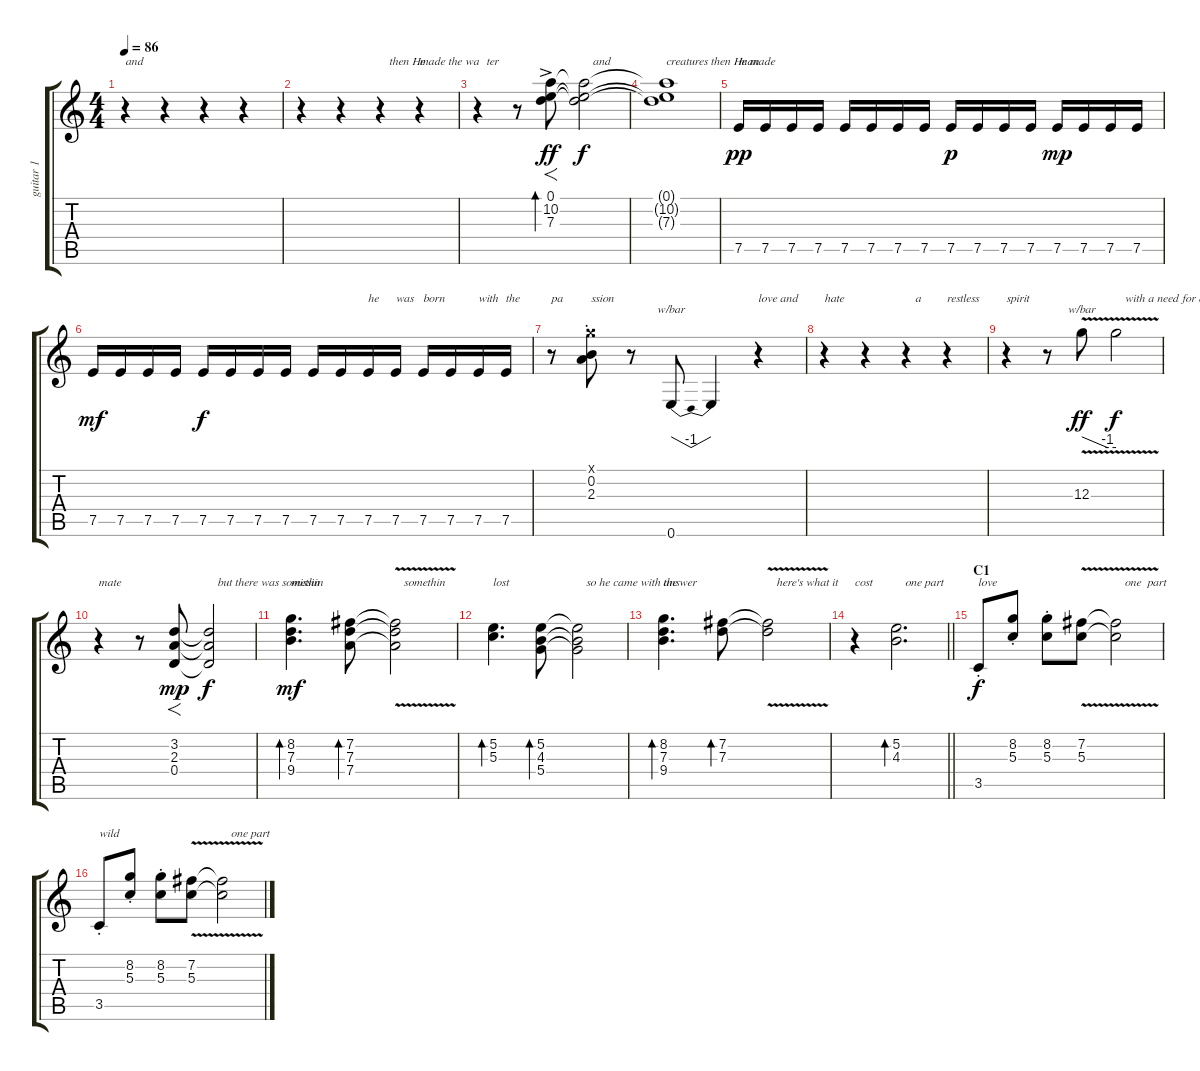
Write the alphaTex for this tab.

\track ("guitar 1" "guitar 1") {instrument distortionguitar}
\staff {score tabs}
\tuning (E4 B3 G3 D3 A2 E2) {hide}
\ts (4 4)
\tempo 86
\clef g2
\ks c
r.4{txt "and" dy pp} r.4 r.4 r.4 |
r.4 r.4 r.4{txt "   then He"} r.4{txt "made the wa"} |
r.4{txt "   ter"} r.8 (0.1{ac} 10.2{ac} 7.3).8{f bd 240 dy ff instrument electricguitarclean} (0.1{t} 10.2{t} 7.3{t}).2{txt "   and" dy f} |
(0.1{t} 10.2{t} 7.3{t}).1{txt "creatures then He made"} |
7.5.16{txt "man" dy pp instrument distortionguitar} 7.5.16 7.5.16 7.5.16 7.5.16 7.5.16 7.5.16 7.5.16 7.5.16{dy p} 7.5.16 7.5.16 7.5.16 7.5.16{dy mp} 7.5.16 7.5.16 7.5.16 |
7.5.16{dy mf} 7.5.16 7.5.16 7.5.16 7.5.16{dy f} 7.5.16 7.5.16 7.5.16 7.5.16 7.5.16 7.5.16{txt "he"} 7.5.16{txt "was"} 7.5.16{txt "born"} 7.5.16 7.5.16{txt "with"} 7.5.16{txt "the"} |
r.8{txt "pa"} (3.1{x} 0.2 2.3{st}).8{txt "ssion"} r.8 0.6.8{tbe (dip default 0 0 30 -4 60 0)} 0.6{t}.4 r.4{txt "love and"} |
r.4{txt "hate"} r.4 r.4{txt "   a"} r.4{txt "restless"} |
r.4{txt "spirit"} r.8 12.3{v}.8{tbe (custom default 0 0 45 -4 60 -4) dy ff instrument fx6goblins} 12.3{t}.2{txt "   with a need for a" dy f} |
r.4{txt "mate"} r.8 (3.2 2.3 0.4).8{f dy mp instrument pad6metallic} (3.2{t} 2.3{t} 0.4{t}).2{txt "   but there was somethin" dy f} |
(8.2 7.3 9.4).4{d bd 120 txt "missin" dy mf instrument electricguitarclean} (7.2 7.3 7.4).8{bd 120} (7.2{v t} 7.3{v t} 7.4{t}).2{txt "   somethin"} |
(5.2 5.3).4{d bd 120 txt "lost"} (5.2 4.3 5.4).8{bd 120} (5.2{t} 4.3{t} 5.4{t}).2{txt "   so he came with the"} |
(8.2 7.3 9.4).4{d bd 120 txt "answer"} (7.2 7.3).8{bd 120} (7.2{v t} 7.3{v t}).2{txt "   here's what it"} |
\barLineRight lightlight
r.4{txt "cost"} (5.2 4.3).2{d bd 120 txt "   one part"} |
\section ("" "C1")
3.5{st}.8{txt "love" dy f instrument distortionguitar} (8.2{st} 5.3{st}).8 (8.2{st} 5.3{st}).8 (7.2{v} 5.3{v}).8 (7.2{t} 5.3{t}).2{txt "   one  part"} |
3.5{st}.8{txt "wild"} (8.2{st} 5.3{st}).8 (8.2{st} 5.3{st}).8 (7.2{v} 5.3{v}).8 (7.2{t} 5.3{t}).2{txt "   one part"}
